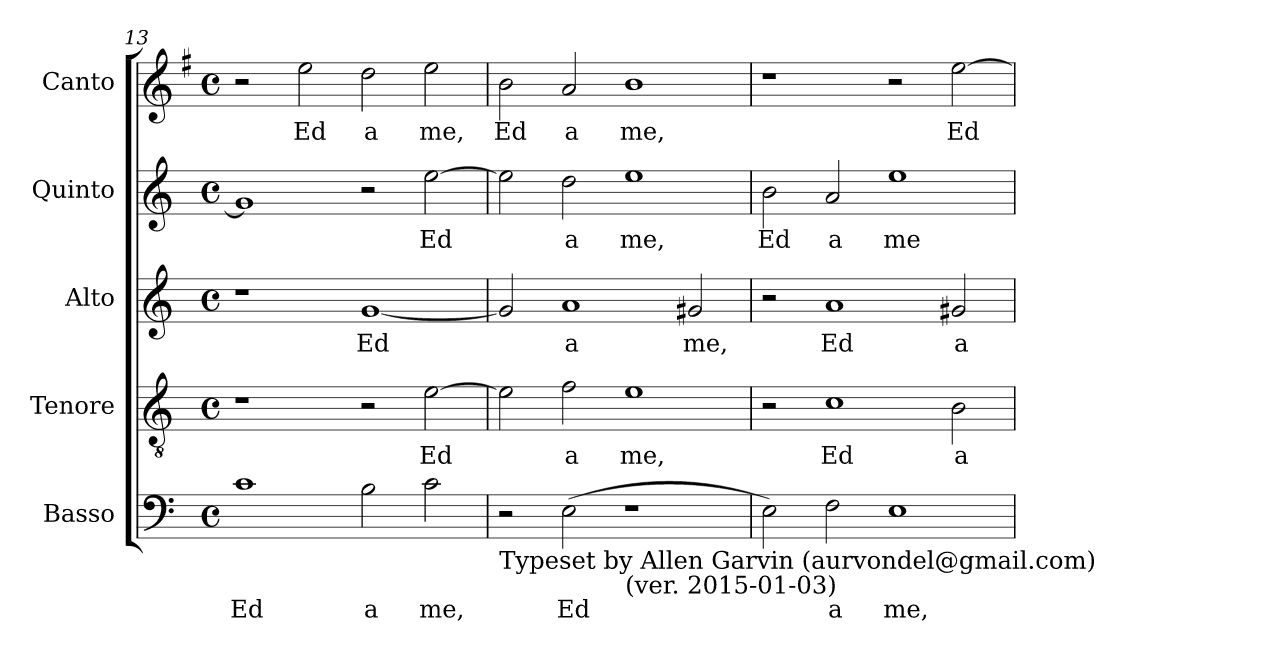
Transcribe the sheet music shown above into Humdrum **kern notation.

**kern	**text	**kern	**text	**kern	**text	**kern	**text	**kern	**text
*part5	*part5	*part4	*part4	*part3	*part3	*part2	*part2	*part1	*part1
*staff5	*staff5	*staff4	*staff4	*staff3	*staff3	*staff2	*staff2	*staff1	*staff1
*I"Basso	*	*I"Tenore	*	*I"Alto	*	*I"Quinto	*	*I"Canto	*
*clefF4	*	*clefGv2	*	*clefG2	*	*clefG2	*	*clefG2	*
*	*	*	*	*	*	*	*	*ITrd-3c-5	*
*k[]	*	*k[]	*	*k[]	*	*k[]	*	*k[]	*
*C:	*	*C:	*	*C:	*	*C:	*	*C:	*
*M4/4	*	*M4/4	*	*M4/4	*	*M4/4	*	*M4/4	*
*met(c)	*	*met(c)	*	*met(c)	*	*met(c)	*	*met(c)	*
=13	=13	=13	=13	=13	=13	=13	=13	=13	=13
!	!LO:LY:b:cj	!	!	!	!	!	!LO:LY:b:cj	!	!
1c	Ed	1r	.	1r	.	1g]	.	2r	.
!	!	!	!	!	!	!	!	!	!LO:LY:b:cj
.	.	.	.	.	.	.	.	2aa\	Ed
!	!LO:LY:b:cj	!	!	!	!LO:LY:b:cj	!	!	!	!LO:LY:b:cj
2B\	a	2r	.	[<1g	Ed	2r	.	2gg\	a
!	!LO:LY:b:cj	!	!LO:LY:b:cj	!	!	!	!LO:LY:b:cj	!	!LO:LY:b:cj
2c\	me,	[>2e\	Ed	.	.	[>2ee\	Ed	2aa\	me,
=14	=14	=14	=14	=14	=14	=14	=14	=14	=14
!LO:TX:b:t=Typeset by Allen Garvin (aurvondel@gmail.com)	!	!	!	!	!	!	!	!	!
!	!	!	!LO:LY:b:cj	!	!LO:LY:b:cj	!	!LO:LY:b:cj	!	!LO:LY:b:cj
2r	.	2e\]	.	2g/]	.	2ee\]	.	2ee\	Ed
!	!LO:LY:b:cj	!	!LO:LY:b:cj	!	!LO:LY:b:cj	!	!LO:LY:b:cj	!	!LO:LY:b:cj
(>2E\	Ed	2f\	a	1a	a	2dd\	a	2dd/	a
!LO:TX:b:t=(ver. 2015-01-03)	!	!	!	!	!	!	!	!	!
!	!	!	!LO:LY:b:cj	!	!	!	!LO:LY:b:cj	!	!LO:LY:b:cj
1r	.	1e	me,	.	.	1ee	me,	1ee	me,
!	!	!	!	!	!LO:LY:b:cj	!	!	!	!
.	.	.	.	2g#X/	me,	.	.	.	.
=15	=15	=15	=15	=15	=15	=15	=15	=15	=15
!	!LO:LY:b:cj	!	!	!	!	!	!LO:LY:b:cj	!	!
2E\)	.	2r	.	2r	.	2b\	Ed	1r	.
!	!LO:LY:b:cj	!	!LO:LY:b:cj	!	!LO:LY:b:cj	!	!LO:LY:b:cj	!	!
2F\	a	1c	Ed	1a	Ed	2a/	a	.	.
!	!LO:LY:b:cj	!	!	!	!	!	!LO:LY:b:cj	!	!
1E	me,	.	.	.	.	1ee	me	2r	.
!	!	!	!LO:LY:b:cj	!	!LO:LY:b:cj	!	!	!	!LO:LY:b:cj
.	.	2B\	a	2g#X/	a	.	.	[>2aa\	Ed
=	=	=	=	=	=	=	=	=	=
*-	*-	*-	*-	*-	*-	*-	*-	*-	*-
